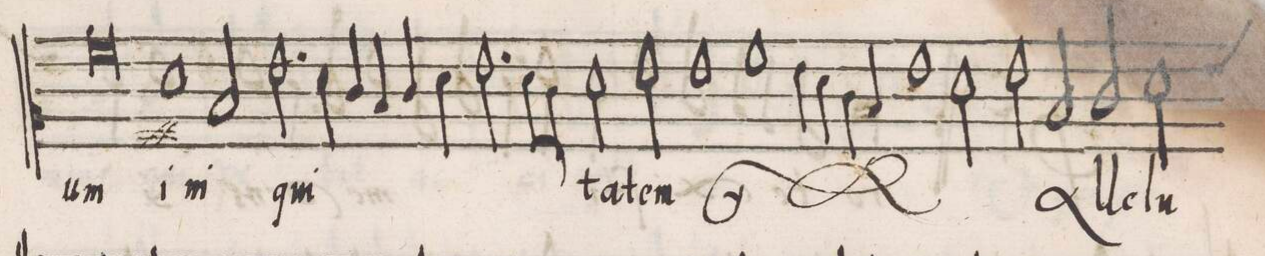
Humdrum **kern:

**kern	**text
*I"CANTVS	*
*clefC2	*
*k[]	*
*met(C|)	*
*M2/1	*
0a	-um
=30	=30
1f#X	i-
=31	=31
2d/	-ni-
2.g\	-qui-
4f\	.
4e/	.
4d/	.
=32	=32
4e/	.
4f\	.
2.g\	.
8f\L	.
8e\J	.
2f\	-ta-
=33	=33
2g\	-tem
*	*ij
1g	i-
1a	.
=34	=34
4g\	-ni-
4f\	.
4e\	-qui-
4d/	.
1g	-ta-
=35	=35
2f\	.
2g\	-tem
*	*Xij
2d/	al-
=36	=36
2e/	-le-
*custos:g	*
2f\	-lu-
*-	*-
